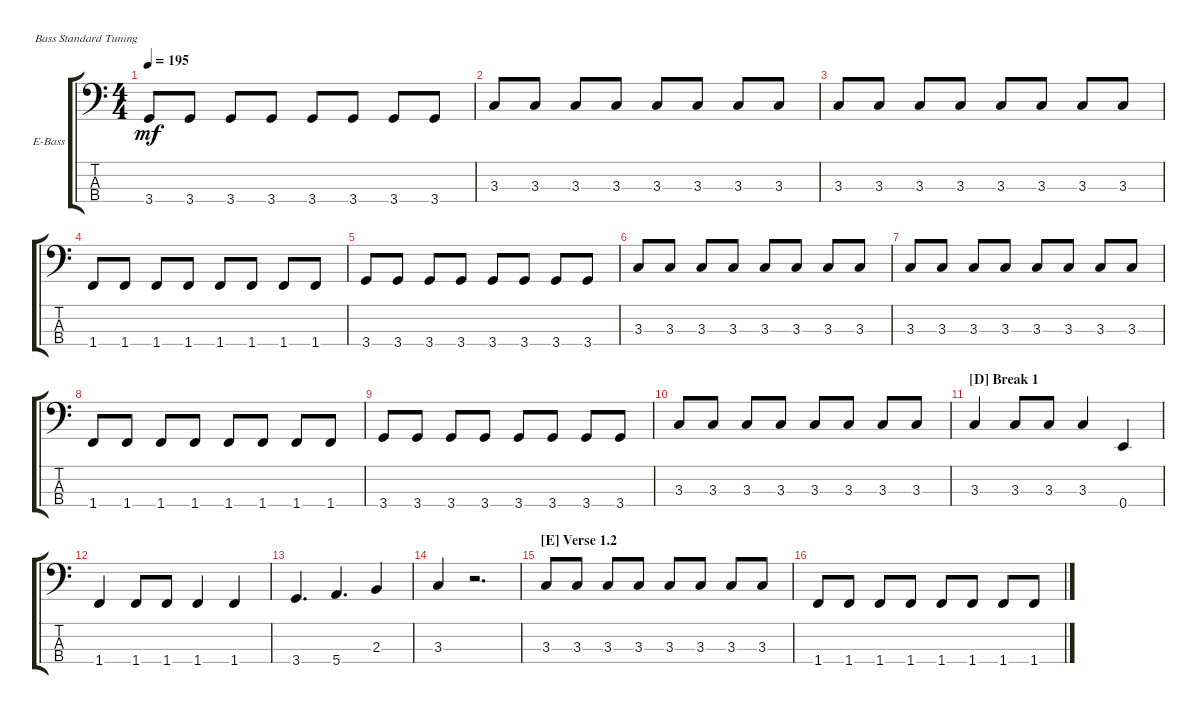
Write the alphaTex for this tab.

\defaultSystemsLayout 4
\bracketExtendMode groupsimilarinstruments
\firstSystemTrackNameOrientation horizontal
\otherSystemsTrackNameOrientation horizontal
\track ("Electric Bass" "E-Bass") {instrument electricbassfinger}
\staff {score tabs}
\tuning (G2 D2 A1 E1)
\ts (4 4)
\tempo 195
\clef f4
\ks c
3.4.8{dy mf} 3.4.8 3.4.8 3.4.8 3.4.8 3.4.8 3.4.8 3.4.8 |
3.3.8 3.3.8 3.3.8 3.3.8 3.3.8 3.3.8 3.3.8 3.3.8 |
3.3.8 3.3.8 3.3.8 3.3.8 3.3.8 3.3.8 3.3.8 3.3.8 |
1.4.8 1.4.8 1.4.8 1.4.8 1.4.8 1.4.8 1.4.8 1.4.8 |
3.4.8 3.4.8 3.4.8 3.4.8 3.4.8 3.4.8 3.4.8 3.4.8 |
3.3.8 3.3.8 3.3.8 3.3.8 3.3.8 3.3.8 3.3.8 3.3.8 |
3.3.8 3.3.8 3.3.8 3.3.8 3.3.8 3.3.8 3.3.8 3.3.8 |
1.4.8 1.4.8 1.4.8 1.4.8 1.4.8 1.4.8 1.4.8 1.4.8 |
3.4.8 3.4.8 3.4.8 3.4.8 3.4.8 3.4.8 3.4.8 3.4.8 |
3.3.8 3.3.8 3.3.8 3.3.8 3.3.8 3.3.8 3.3.8 3.3.8 |
\section ("D" "Break 1")
3.3.4 3.3.8 3.3.8 3.3.4 0.4.4 |
1.4.4 1.4.8 1.4.8 1.4.4 1.4.4 |
3.4.4{d} 5.4.4{d} 2.3.4 |
3.3.4 r.2{d} |
\section ("E" "Verse 1.2")
3.3.8 3.3.8 3.3.8 3.3.8 3.3.8 3.3.8 3.3.8 3.3.8 |
1.4.8 1.4.8 1.4.8 1.4.8 1.4.8 1.4.8 1.4.8 1.4.8
